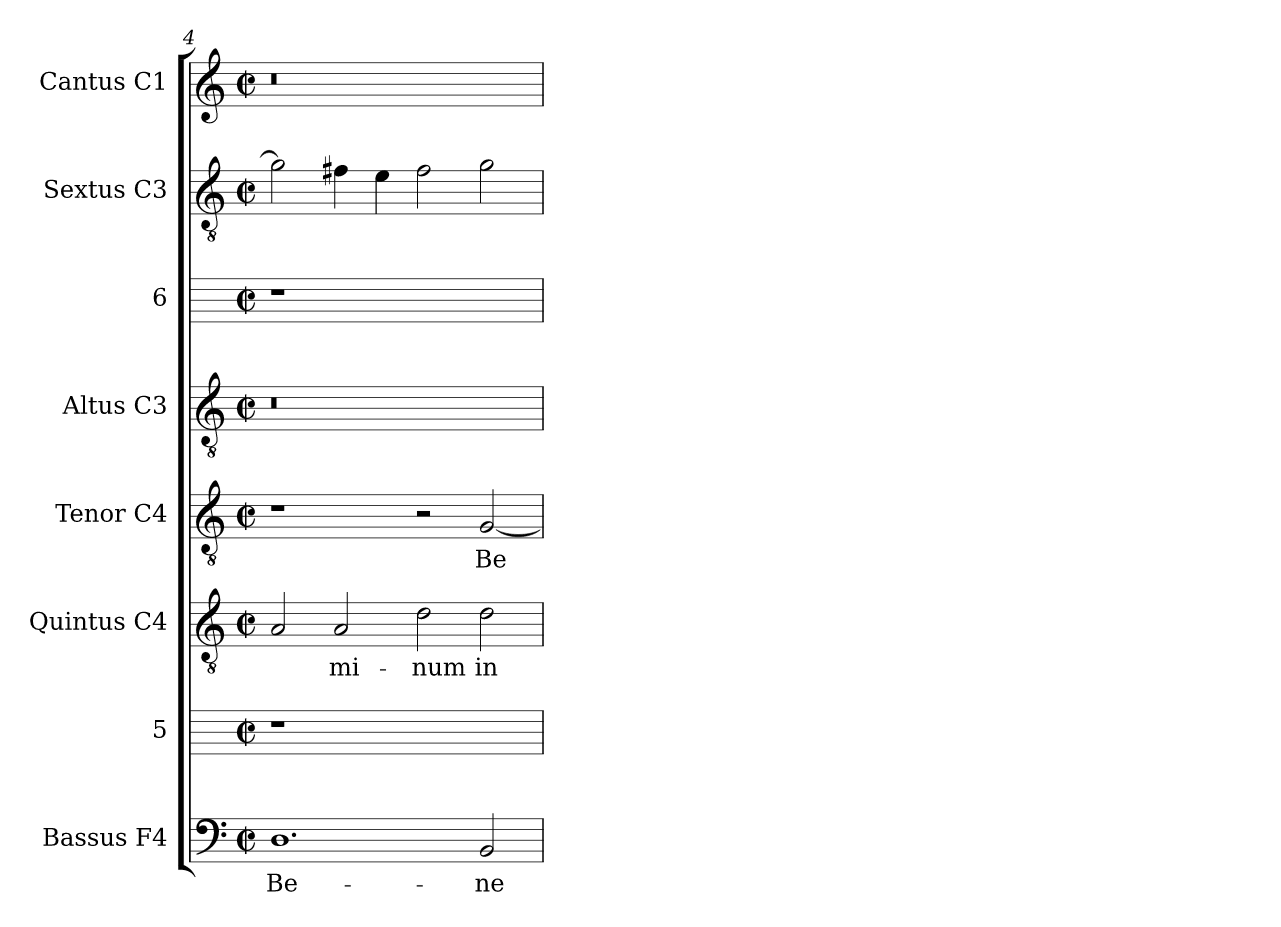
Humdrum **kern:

**kern	**text	**kern	**kern	**text	**kern	**text	**kern	**kern	**kern	**text	**kern
*part8	*part8	*part7	*part6	*part6	*part5	*part5	*part4	*part3	*part2	*part2	*part1
*staff8	*staff8	*staff7	*staff6	*staff6	*staff5	*staff5	*staff4	*staff3	*staff2	*staff2	*staff1
*I"Bassus  F4	*	*I"5	*I"Quintus  C4	*	*I"Tenor  C4	*	*I"Altus  C3	*I"6	*I"Sextus  C3	*	*I"Cantus  C1
*I'B	*	*	*	*	*I'T	*	*I'A	*	*	*	*I'C
*clefF4	*	*	*clefGv2	*	*clefGv2	*	*clefGv2	*	*clefGv2	*	*clefG2
*k[]	*	*k[]	*k[]	*	*k[]	*	*k[]	*k[]	*k[]	*	*k[]
*C:	*	*C:	*C:	*	*C:	*	*C:	*C:	*C:	*	*C:
*M2/2	*	*M2/2	*M2/2	*	*M2/2	*	*M2/2	*M2/2	*M2/2	*	*M2/2
*met(c|)	*	*met(c|)	*met(c|)	*	*met(c|)	*	*met(c|)	*met(c|)	*met(c|)	*	*met(c|)
=4	=4	=4	=4	=4	=4	=4	=4	=4	=4	=4	=4
!	!LO:LY:b:cj	!	!	!LO:LY:b:cj	!	!	!	!	!	!LO:LY:b:cj	!
1.D	Be-	1r	2A/	--	1r	.	0r	1r	2g\]	--	0r
!	!	!	!	!LO:LY:b:cj	!	!	!	!	!	!LO:LY:b:cj	!
.	.	.	2A/	-mi-	.	.	.	.	4f#X\	--	.
!	!	!	!	!	!	!	!	!	!	!LO:LY:b:cj	!
.	.	.	.	.	.	.	.	.	4e\	--	.
!	!	!	!	!LO:LY:b:cj	!	!	!	!	!	!LO:LY:b:cj	!
.	.	1ryy	2d\	-num	2r	.	.	1ryy	2f#\	--	.
!	!LO:LY:b:cj	!	!	!LO:LY:b:cj	!	!LO:LY:b:cj	!	!	!	!LO:LY:b:cj	!
2BB/	-ne-	.	2d\	in	[<2G/	Be-	.	.	2g\	--	.
=	=	=	=	=	=	=	=	=	=	=	=
*-	*-	*-	*-	*-	*-	*-	*-	*-	*-	*-	*-
